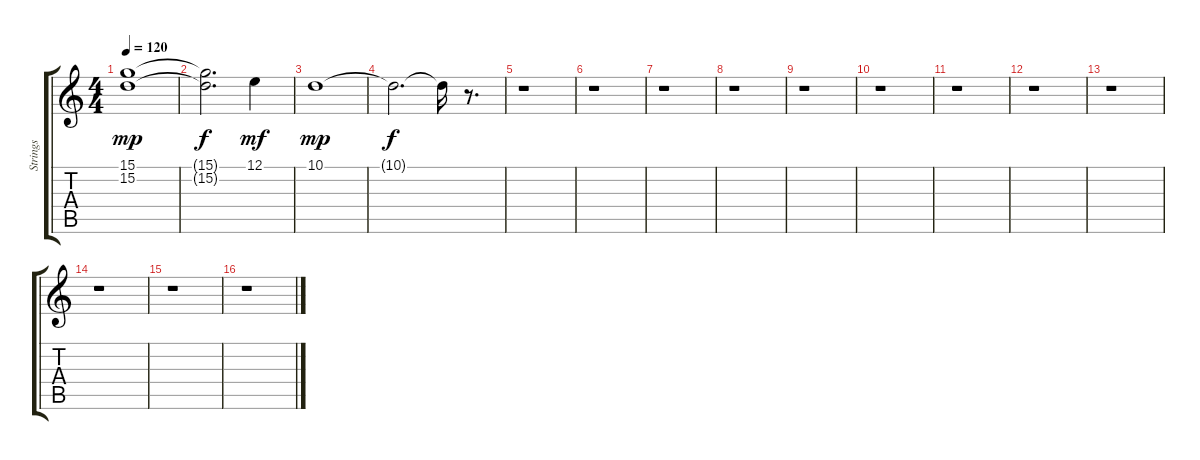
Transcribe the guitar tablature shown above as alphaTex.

\track ("Strings" "Strings") {instrument stringensemble1}
\staff {score tabs}
\tuning (E4 B3 G3 D3 A2 E2) {hide}
\ts (4 4)
\tempo 120
\clef g2
\ks c
(15.1 15.2).1{dy mp} |
(15.1{t} 15.2{t}).2{d dy f} 12.1.4{dy mf} |
10.1.1{dy mp} |
10.1{t}.2{d dy f} 10.1{t}.16 r.8{d} |
r.1 |
r.1 |
r.1 |
r.1 |
r.1 |
r.1 |
r.1 |
r.1 |
r.1 |
r.1 |
r.1 |
r.1
